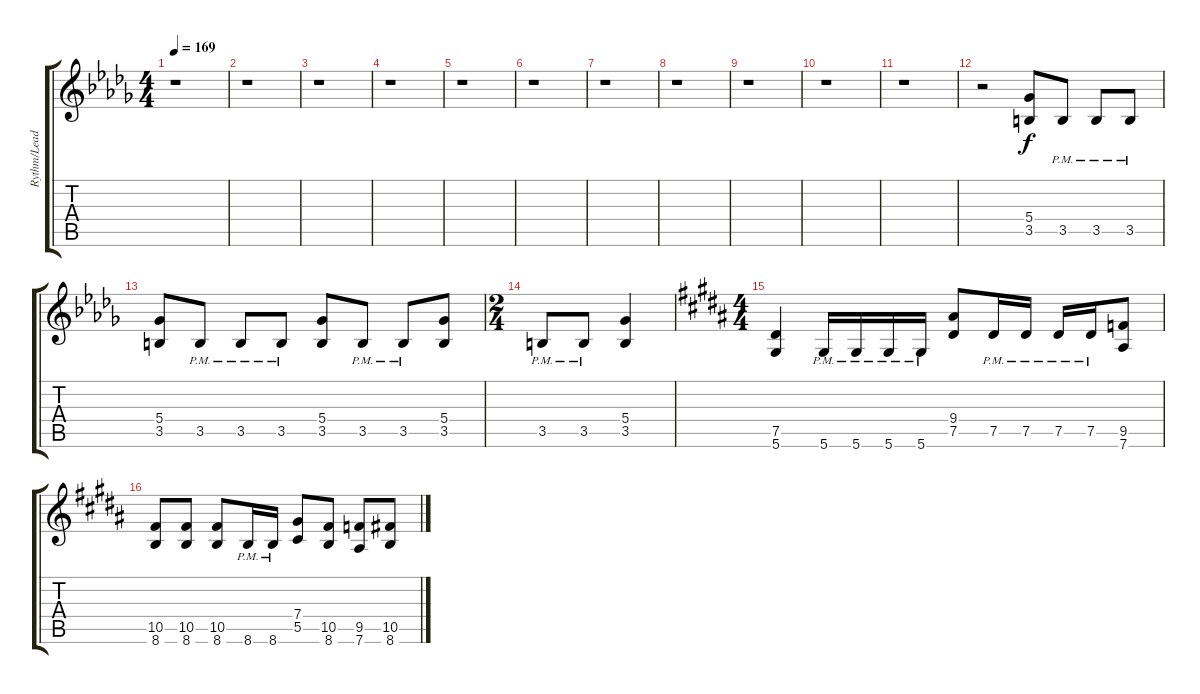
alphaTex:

\track ("Rythm/Lead 2" "Rythm/Lead") {instrument distortionguitar}
\staff {score tabs}
\tuning (Eb4 Bb3 Gb3 Db3 Ab2 Eb2) {hide}
\ts (4 4)
\tempo 169
\clef g2
\ks db
r.1{dy f} |
r.1 |
r.1 |
r.1 |
r.1 |
r.1 |
r.1 |
r.1 |
r.1 |
r.1 |
r.1 |
r.2 (5.4 3.5).8 3.5{pm}.8 3.5{pm}.8 3.5{pm}.8 |
(5.4 3.5).8 3.5{pm}.8 3.5{pm}.8 3.5{pm}.8 (5.4 3.5).8 3.5{pm}.8 3.5{pm}.8 (5.4 3.5).8 |
\ts (2 4)
3.5{pm}.8 3.5{pm}.8 (5.4 3.5).4 |
\ts (4 4)
\ks b
(7.5 5.6).4 5.6{pm}.16 5.6{pm}.16 5.6{pm}.16 5.6{pm}.16 (9.4 7.5).8 7.5{pm}.16 7.5{pm}.16 7.5{pm}.16 7.5{pm}.16 (9.5 7.6).8 |
(10.5 8.6).8 (10.5 8.6).8 (10.5 8.6).8 8.6{pm}.16 8.6{pm}.16 (7.4 5.5).8 (10.5 8.6).8 (9.5 7.6).8 (10.5 8.6).8
